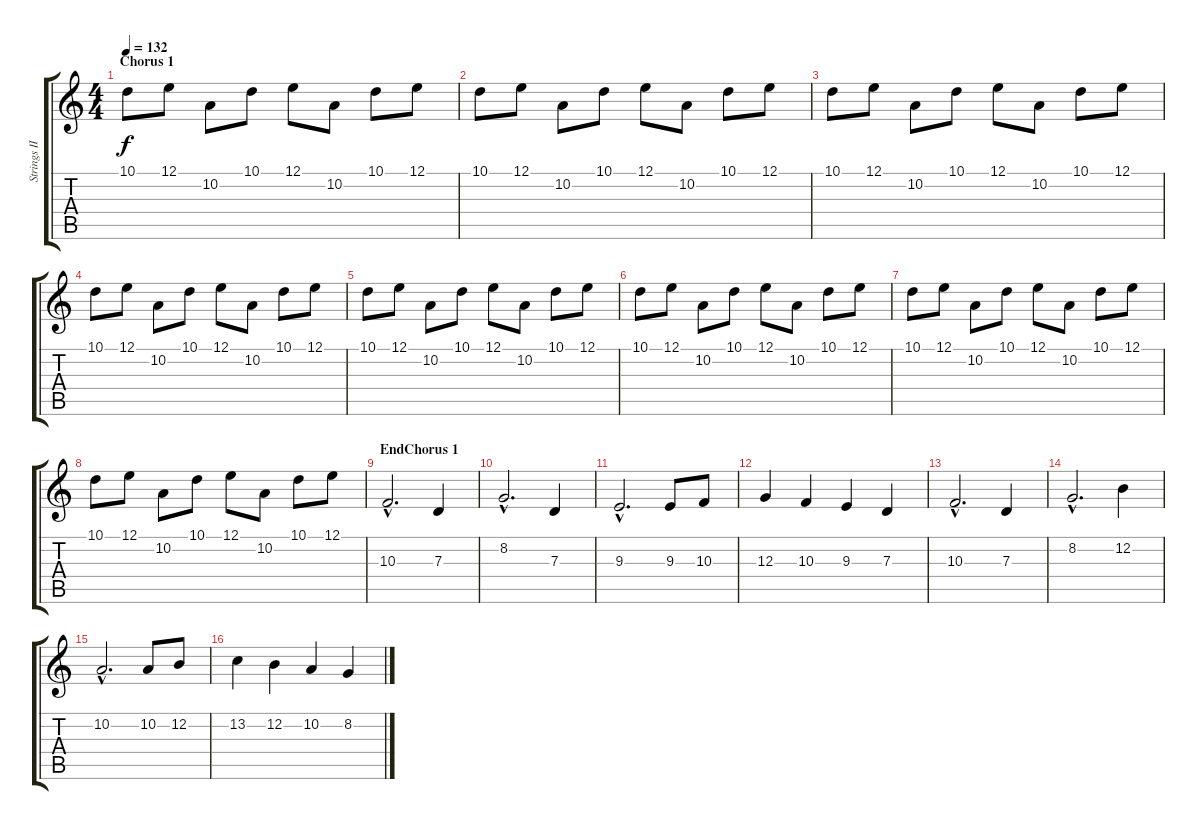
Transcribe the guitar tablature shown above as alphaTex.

\track ("Strings II" "Strings II") {instrument stringensemble1}
\staff {score tabs}
\tuning (E4 B3 G3 D3 A2 E2) {hide}
\ts (4 4)
\section ("" "Chorus 1")
\tempo 132
\clef g2
\ks c
10.1.8{dy f} 12.1.8 10.2.8 10.1.8 12.1.8 10.2.8 10.1.8 12.1.8 |
10.1.8 12.1.8 10.2.8 10.1.8 12.1.8 10.2.8 10.1.8 12.1.8 |
10.1.8 12.1.8 10.2.8 10.1.8 12.1.8 10.2.8 10.1.8 12.1.8 |
10.1.8 12.1.8 10.2.8 10.1.8 12.1.8 10.2.8 10.1.8 12.1.8 |
10.1.8 12.1.8 10.2.8 10.1.8 12.1.8 10.2.8 10.1.8 12.1.8 |
10.1.8 12.1.8 10.2.8 10.1.8 12.1.8 10.2.8 10.1.8 12.1.8 |
10.1.8 12.1.8 10.2.8 10.1.8 12.1.8 10.2.8 10.1.8 12.1.8 |
10.1.8 12.1.8 10.2.8 10.1.8 12.1.8 10.2.8 10.1.8 12.1.8 |
\section ("" "EndChorus 1")
10.3{hac}.2{d} 7.3.4 |
8.2{hac}.2{d} 7.3.4 |
9.3{hac}.2{d} 9.3.8 10.3.8 |
12.3.4 10.3.4 9.3.4 7.3.4 |
10.3{hac}.2{d} 7.3.4 |
8.2{hac}.2{d} 12.2.4 |
10.2{hac}.2{d} 10.2.8 12.2.8 |
13.2.4 12.2.4 10.2.4 8.2.4
